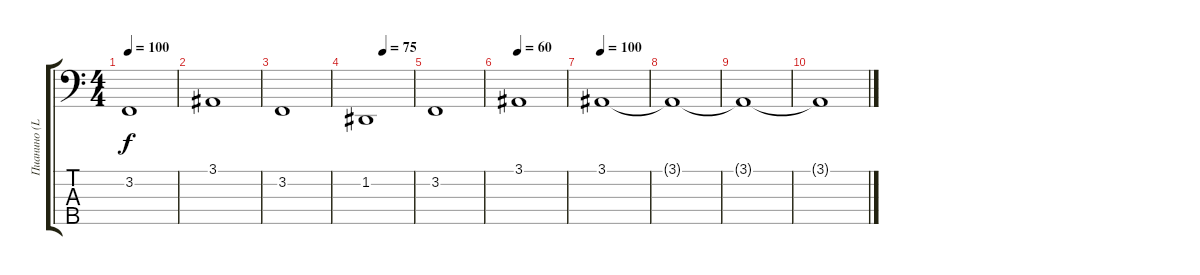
\track ("Пианино (L-bass)" "Пианино (L") {instrument brightacousticpiano}
\staff {score tabs}
\tuning (G2 D2 A1 E1 B0) {hide}
\ts (4 4)
\tempo 100
\clef f4
\ks c
3.2.1{dy f} |
3.1.1 |
3.2.1 |
\tempo (75 0.375)
1.2.1 |
3.2.1 |
\tempo 60
3.1.1 |
\tempo 100
3.1.1 |
3.1{t}.1 |
3.1{t}.1 |
3.1{t}.1
